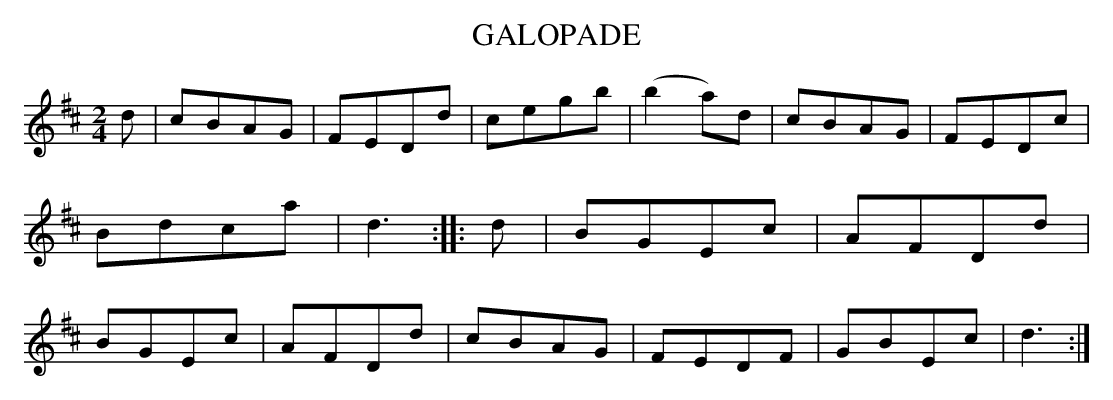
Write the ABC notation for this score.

X:1
T: GALOPADE
M: 2/4
L: 1/8
K: D
d |\
cBAG | FEDd | cegb | (b2a)d |\
cBAG | FEDc | Bdca | d3 :: d |\
BGEc | AFDd | BGEc | AFDd |\
cBAG | FEDF | GBEc | d3 :|
